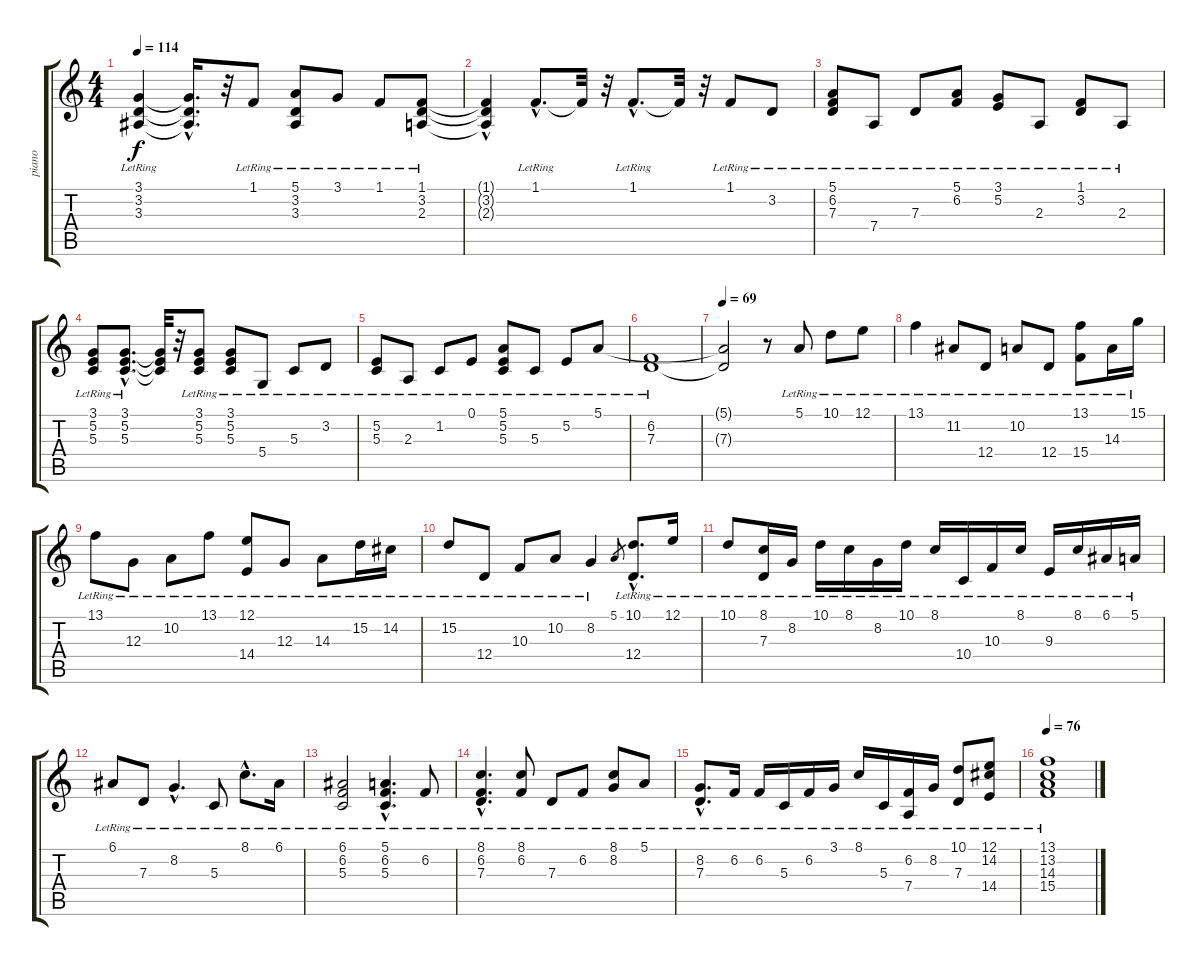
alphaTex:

\track ("piano" "piano") {instrument acousticgrandpiano}
\staff {score tabs}
\tuning (E4 B3 G3 D3 A2 E2) {hide}
\ts (4 4)
\tempo 114
\clef g2
\ks c
(3.1{lr} 3.2{lr} 3.3{lr}).4{dy f} (3.1{hac t} 3.2{hac t} 3.3{hac t}).16{d} r.32 1.1{lr}.8 (5.1{lr} 3.2{lr} 3.3{lr}).8 3.1{lr}.8 1.1{lr}.8 (1.1{lr} 3.2{lr} 2.3{lr}).8 |
(1.1{hac t} 3.2{t} 2.3{hac t}).4 1.1{hac lr}.8{d} 1.1{t}.32 r.32 1.1{hac lr}.8{d} 1.1{t}.32 r.32 1.1{lr}.8 3.2{lr}.8 |
(5.1{lr} 6.2{lr} 7.3{lr}).8 7.4{lr}.8 7.3{lr}.8 (5.1{lr} 6.2{lr}).8 (3.1{lr} 5.2{lr}).8 2.3{lr}.8 (1.1{lr} 3.2{lr}).8 2.3{lr}.8 |
(3.1{lr} 5.2{lr} 5.3{lr}).8 (3.1{hac lr} 5.2{hac lr} 5.3{hac lr}).8{d} (3.1{t} 5.2{t} 5.3{t}).32 r.32 (3.1{lr} 5.2{lr} 5.3{lr}).8 (3.1{lr} 5.2{lr} 5.3{lr}).8 5.4{lr}.8 5.3{lr}.8 3.2{lr}.8 |
(5.2{lr} 5.3{lr}).8 2.3{lr}.8 1.2{lr}.8 0.1{lr}.8 (5.1{lr} 5.2{lr} 5.3{lr}).8 5.3{lr}.8 5.2{lr}.8 5.1{lr}.8 |
(6.2{lr} 7.3{lr}).1 |
\tempo 69
(5.1{t} 7.3{t}).2 r.8 5.1{lr}.8 10.1{lr}.8 12.1{lr}.8 |
13.1{lr}.4 11.2{lr}.8 12.4{lr}.8 10.2{lr}.8 12.4{lr}.8 (13.1{lr} 15.4{lr}).8 14.3{lr}.16 15.1{lr}.16 |
13.1{lr}.8 12.3{lr}.8 10.2{lr}.8 13.1{lr}.8 (12.1{lr} 14.4{lr}).8 12.3{lr}.8 14.3{lr}.8 15.2{lr}.16 14.2{lr}.16 |
15.2{lr}.8 12.4{lr}.8 10.3{lr}.8 10.2{lr}.8 8.2{lr}.4 5.1.8{gr} (10.1{hac} 12.4{hac lr}).8{d} 12.1{lr}.16 |
10.1{lr}.8 (8.1{lr} 7.3{lr}).16 8.2{lr}.16 10.1{lr}.16 8.1{lr}.16 8.2{lr}.16 10.1{lr}.16 8.1{lr}.16 10.4{lr}.16 10.3{lr}.16 8.1{lr}.16 9.3{lr}.16 8.1{lr}.16 6.1{lr}.16 5.1{lr}.16 |
6.1{lr}.8 7.3{lr}.8 8.2{hac lr}.4{d} 5.3{lr}.8 8.1{hac lr}.8{d} 6.1{lr}.16 |
(6.1{lr} 6.2{lr} 5.3{lr}).2 (5.1{hac lr} 6.2{hac lr} 5.3{hac lr}).4{d} 6.2{lr}.8 |
(8.1{hac lr} 6.2{hac lr} 7.3{hac lr}).4{d} (8.1{lr} 6.2{lr}).8 7.3{lr}.8 6.2{lr}.8 (8.1{lr} 8.2{lr}).8 5.1{lr}.8 |
(8.2{hac lr} 7.3{hac lr}).8{d} 6.2{lr}.16 6.2{lr}.16 5.3{lr}.16 6.2{lr}.16 3.1{lr}.16 8.1{lr}.16 5.3{lr}.16 (6.2{lr} 7.4{lr}).16 8.2{lr}.16 (10.1{lr} 7.3{lr}).8 (12.1{lr} 14.2{lr} 14.4{lr}).8 |
\tempo 76
(13.1{lr} 13.2{lr} 14.3{lr} 15.4{lr}).1
